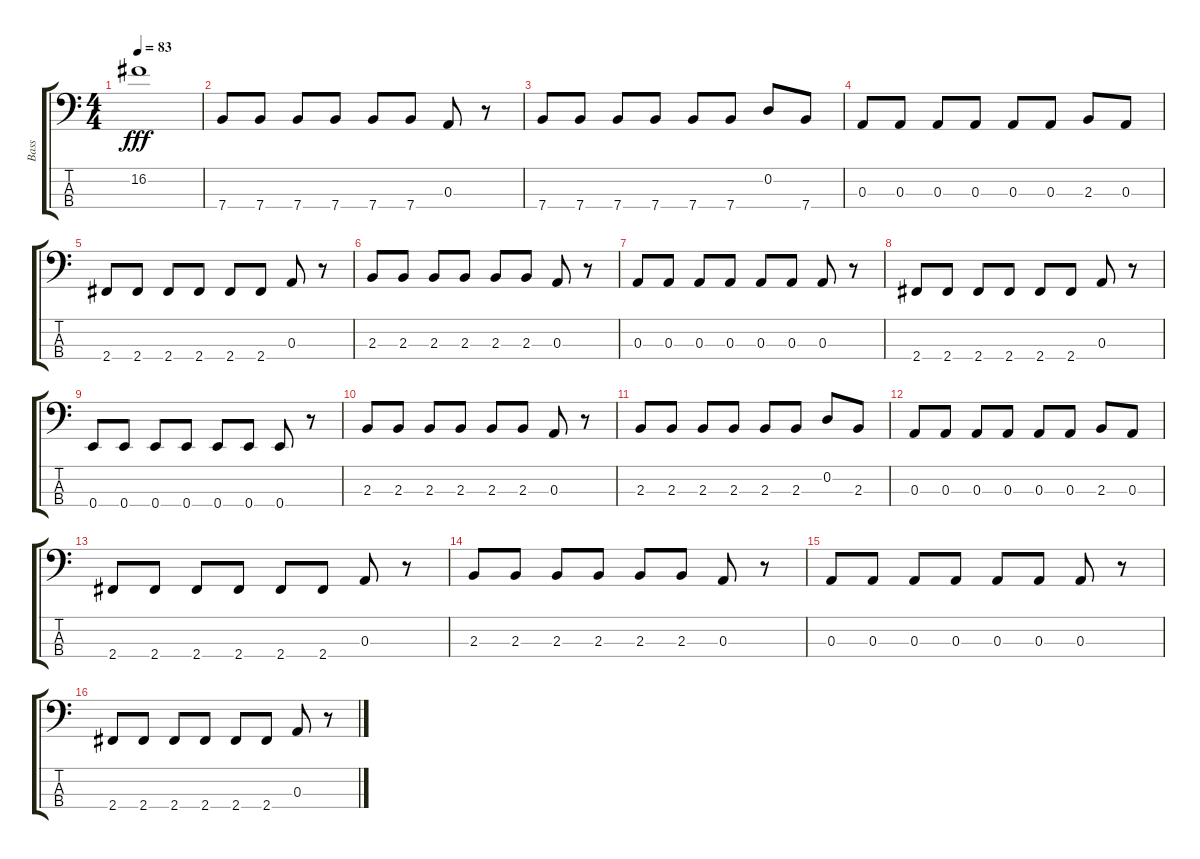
\track ("Bass" "Bass") {instrument electricbassfinger}
\staff {score tabs}
\tuning (G2 D2 A1 E1) {hide}
\ts (4 4)
\tempo 83
\clef f4
\ks c
16.2.1{dy fff} |
7.4.8 7.4.8 7.4.8 7.4.8 7.4.8 7.4.8 0.3.8 r.8 |
7.4.8 7.4.8 7.4.8 7.4.8 7.4.8 7.4.8 0.2.8 7.4.8 |
0.3.8 0.3.8 0.3.8 0.3.8 0.3.8 0.3.8 2.3.8 0.3.8 |
2.4.8 2.4.8 2.4.8 2.4.8 2.4.8 2.4.8 0.3.8 r.8 |
2.3.8 2.3.8 2.3.8 2.3.8 2.3.8 2.3.8 0.3.8 r.8 |
0.3.8 0.3.8 0.3.8 0.3.8 0.3.8 0.3.8 0.3.8 r.8 |
2.4.8 2.4.8 2.4.8 2.4.8 2.4.8 2.4.8 0.3.8 r.8 |
0.4.8 0.4.8 0.4.8 0.4.8 0.4.8 0.4.8 0.4.8 r.8 |
2.3.8 2.3.8 2.3.8 2.3.8 2.3.8 2.3.8 0.3.8 r.8 |
2.3.8 2.3.8 2.3.8 2.3.8 2.3.8 2.3.8 0.2.8 2.3.8 |
0.3.8 0.3.8 0.3.8 0.3.8 0.3.8 0.3.8 2.3.8 0.3.8 |
2.4.8 2.4.8 2.4.8 2.4.8 2.4.8 2.4.8 0.3.8 r.8 |
2.3.8 2.3.8 2.3.8 2.3.8 2.3.8 2.3.8 0.3.8 r.8 |
0.3.8 0.3.8 0.3.8 0.3.8 0.3.8 0.3.8 0.3.8 r.8 |
2.4.8 2.4.8 2.4.8 2.4.8 2.4.8 2.4.8 0.3.8 r.8
